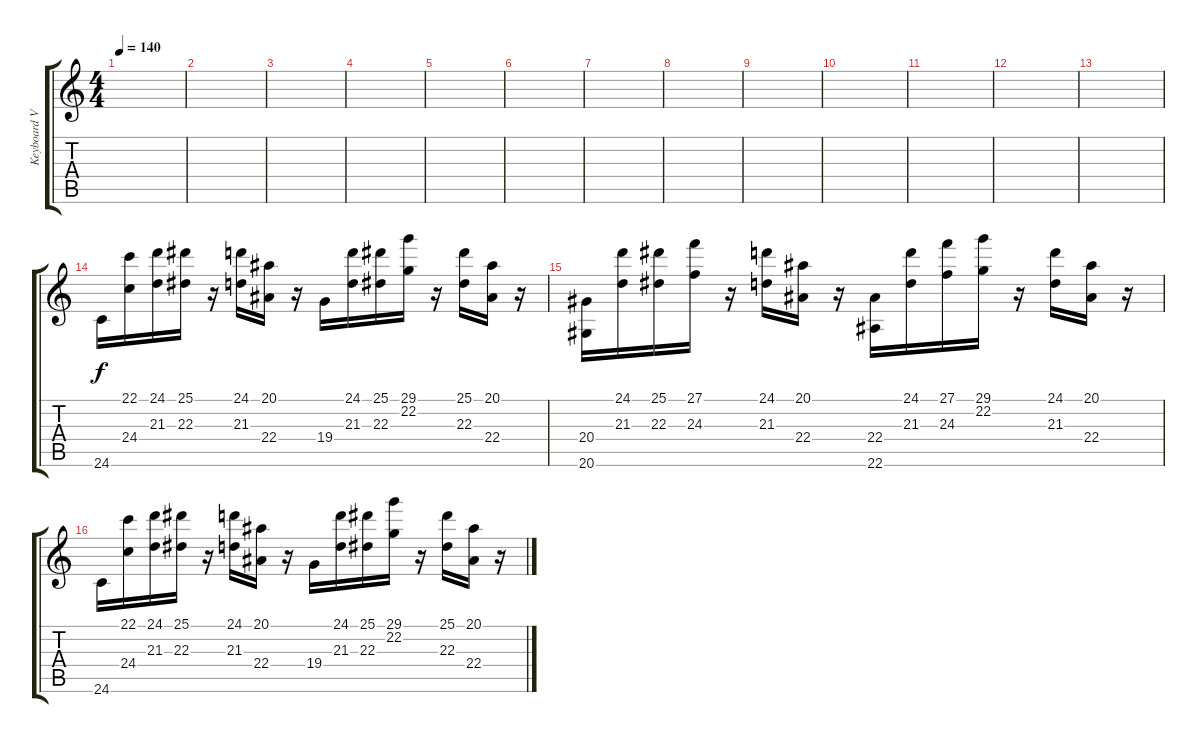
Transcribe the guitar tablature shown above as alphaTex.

\track ("Keyboard V" "Keyboard V") {instrument lead1square}
\staff {score tabs}
\tuning (D4 A3 F3 C3 G2 C2) {hide}
\ts (4 4)
\tempo 140
\clef g2
\ks c
|
|
|
|
|
|
|
|
|
|
|
|
|
24.6.16 (22.1 24.4).16 (24.1 21.3).16 (25.1 22.3).16 r.16 (24.1 21.3).16 (20.1 22.4).16 r.16 19.4.16 (24.1 21.3).16 (25.1 22.3).16 (29.1 22.2).16 r.16 (25.1 22.3).16 (20.1 22.4).16 r.16 |
(20.4 20.6).16 (24.1 21.3).16 (25.1 22.3).16 (27.1 24.3).16 r.16 (24.1 21.3).16 (20.1 22.4).16 r.16 (22.4 22.6).16 (24.1 21.3).16 (27.1 24.3).16 (29.1 22.2).16 r.16 (24.1 21.3).16 (20.1 22.4).16 r.16 |
24.6.16 (22.1 24.4).16 (24.1 21.3).16 (25.1 22.3).16 r.16 (24.1 21.3).16 (20.1 22.4).16 r.16 19.4.16 (24.1 21.3).16 (25.1 22.3).16 (29.1 22.2).16 r.16 (25.1 22.3).16 (20.1 22.4).16 r.16
